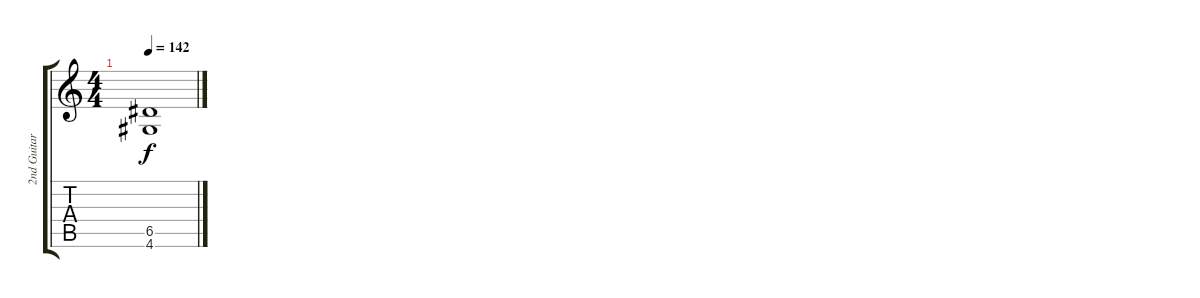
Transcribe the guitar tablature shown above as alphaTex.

\track ("2nd Guitar" "2nd Guitar") {instrument distortionguitar}
\staff {score tabs}
\tuning (E4 B3 G3 D3 A2 E2) {hide}
\ts (4 4)
\tempo 142
\clef g2
\ks c
(6.5 4.6).1{dy f}
